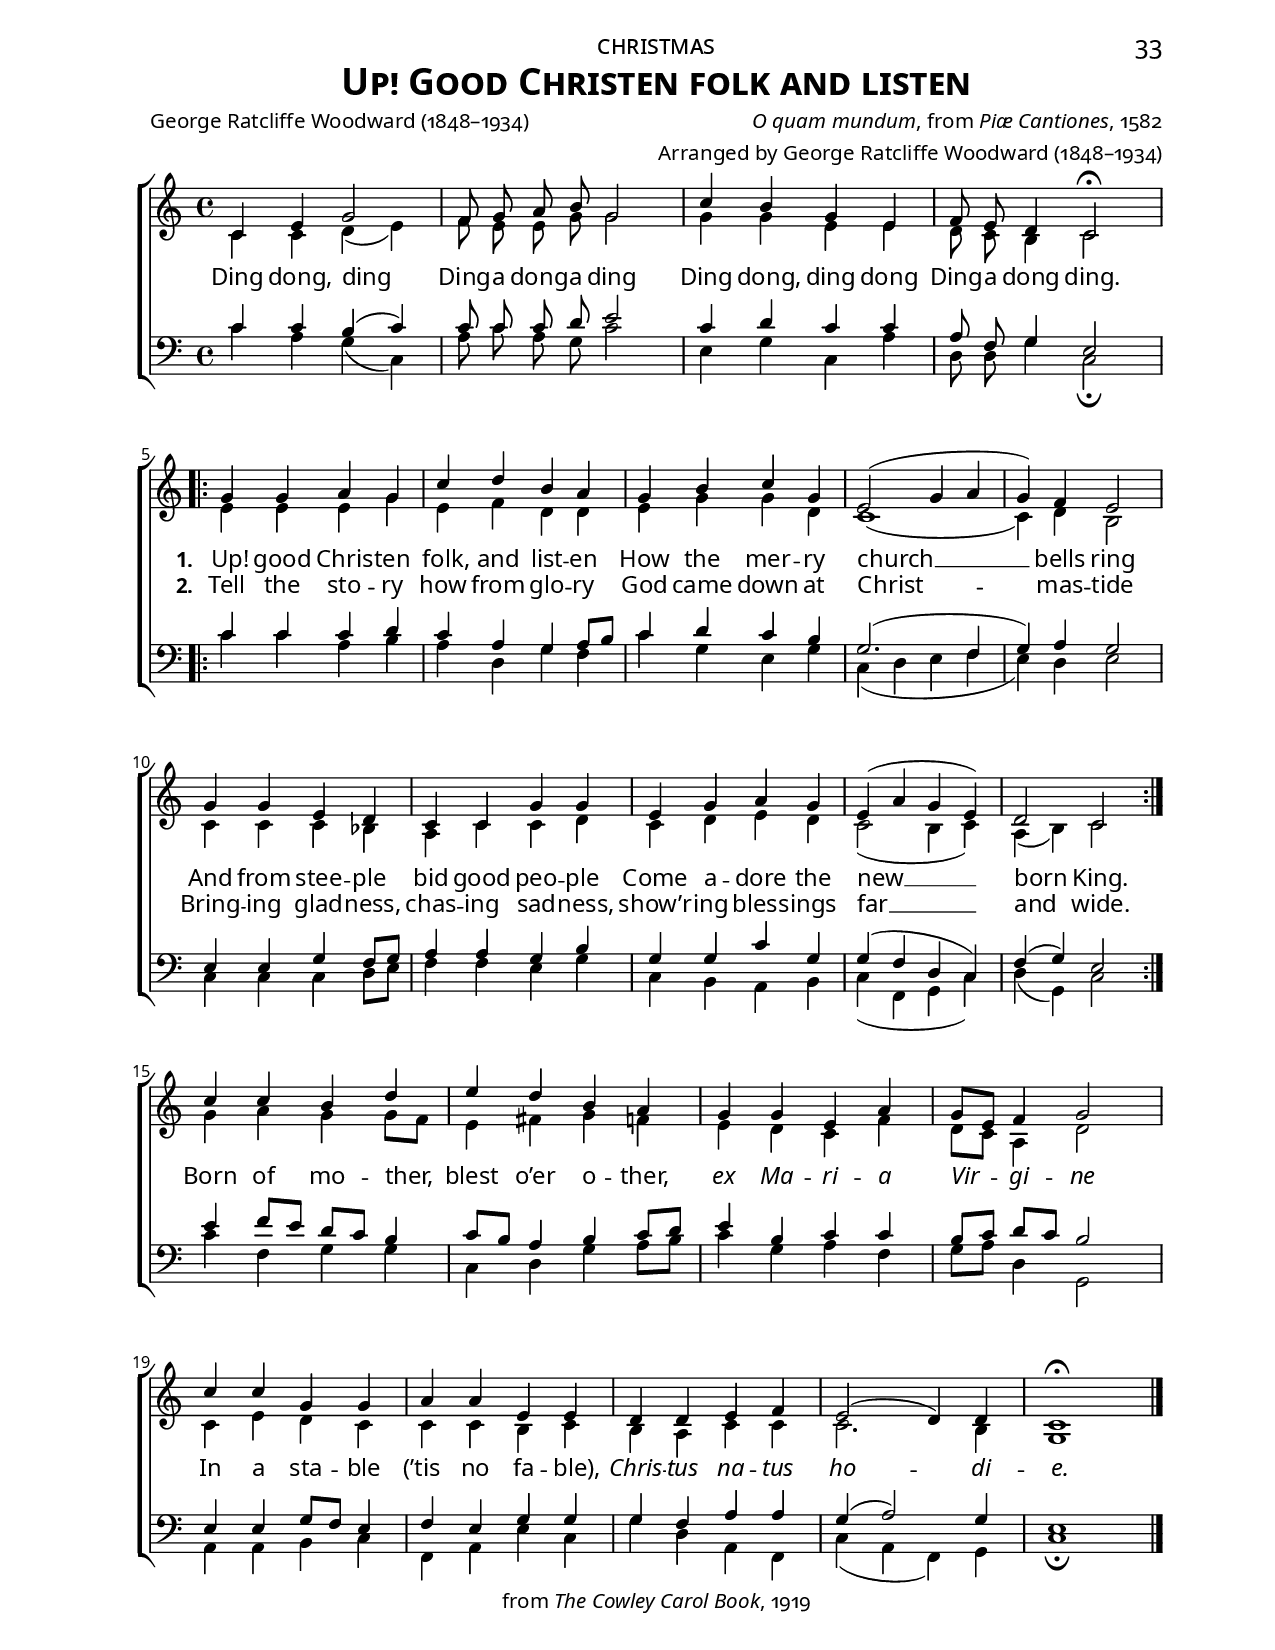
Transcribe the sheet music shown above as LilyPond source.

\version "2.14.2"
\include "util.ly"
 \header {
  title = \markup{\override #'(font-name . "Garamond Premier Pro Semibold"){ \abs-fontsize #18 \smallCapsOldStyle"Up! Good Christen folk and listen"}}
  poet = \markup\oldStyleNum"George Ratcliffe Woodward (1848–1934)"
  composer = \markup \concat{ \italic "O quam mundum" ", from " \italic "Piæ Cantiones" \oldStyleNum", 1582"}
  arranger = \markup\oldStyleNum"Arranged by George Ratcliffe Woodward (1848–1934)"
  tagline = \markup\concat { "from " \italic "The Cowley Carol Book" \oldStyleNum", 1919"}
}
\paper {
  %print-all-headers = ##t
  paper-height = 11\in
  paper-width = 8.5\in
  indent = 0\in
  %system-system-spacing = #'((basic-distance . 10) (padding . 0))
  system-system-spacing =
    #'((basic-distance . 0)
       (minimum-distance . 0)
       (padding . -5.35)
       (stretchability . 100))
  ragged-last-bottom = ##f
  ragged-bottom = ##f
  two-sided = ##t
  inner-margin = 1\in
  outer-margin = 0.75\in
  top-margin = 0.26\in
  bottom-margin = 0.25\in
  first-page-number = #033
  print-first-page-number = ##t
  headerLine = \markup{\override #'(font-name . "Garamond Premier Pro") \smallCapsOldStyle"christmas"}
  oddHeaderMarkup = \markup\fill-line{
     \override #'(font-name . "Garamond Premier Pro")\abs-fontsize #12.5
     \combine 
        \fill-line{"" \on-the-fly #print-page-number-check-first
        \oldStylePageNum""
        }
        \fill-line{\headerLine}
  }
  evenHeaderMarkup = \markup {
     \override #'(font-name . "Garamond Premier Pro")\abs-fontsize #12.5
     \combine
        \on-the-fly #print-page-number-check-first
        \oldStylePageNum""
        \fill-line{\headerLine}
  }
}
#(set-global-staff-size 18) \paper{ #(define fonts (make-pango-font-tree "Garamond Premier Pro" "Garamond Premier Pro" "Garamond Premier Pro" (/ 18 20))) }
global = {
  \key c \major
  \time 4/4
  \autoBeamOff
}

sopMusic = \relative c' {
  c4 e g2 |
  f8 g a b g2 |
  c4 b g e |
  f8 e d4 c2\fermata \break
  \repeat volta 2 {
    g'4 g a g |
    
    c d b a |
    g b c g |
    e2( g4 a |
    g) f e2 |
    g4 g e d |
    c c g' g |
    
    e g a g |
    e( a g e) |
    d2 c |
  } \break
  c'4 c b d |
  e d b a |
  g g e a |
  
  g8[ e] f4 g2 |
  c4 c g g |
  a a e e |
  d d e f |
  e2( d4) d |
  c1\fermata \bar "|."
}
sopWords = \lyricmode {
  
}

altoMusic = \relative c' {
  c4 c d( e) |
  f8 e e g g2 |
  g4 g e e |
  d8 c b4 c2 |
  e4 e e g |
  
  e f d d |
  e g g d |
  c1( |
  c4) d b2 |
  c4 c c bes |
  a c c d |
  
  c d e d |
  c2( b4 c) |
  a( b) c2 |
  g'4 a g g8[ f] |
  e4 fis g f |
  e d c f |
  
  d8[ c] a4 d2 |
  c4 e d c |
  c c b c |
  b a c c |
  c2. b4 |
  g1 \bar "|."
}
altoWords = \lyricmode {
  \dropLyricsV
  Ding dong, ding
  Ding -- a dong -- a ding
  Ding dong, ding dong
  Ding -- a dong ding.
  
  \set stanza = #"1. "
  Up! good Chris -- ten folk, and list -- en
  How the mer -- ry church __ bells ring
  And from stee -- ple bid good peo -- ple
  Come a -- dore the new __ born King.
  
  \raiseLyrics
  Born of mo -- ther, blest o’er o -- ther,
  \markup\italic ex \markup\italic Ma -- \markup\italic ri -- \markup\italic a
  \markup\italic Vir -- \markup\italic gi -- \markup\italic ne
  In a sta -- ble "(’tis" no fa -- ble),
  \markup\italic Chris -- \markup\italic tus \markup\italic na -- \markup\italic tus \markup\italic ho -- \markup\italic di -- \markup\italic e.
}
altoWordsII = \lyricmode {
  \dropLyricsV
%\markup\italic 
  \repeat unfold 16 {\skip1}
  \set stanza = #"2. "
  Tell the sto -- ry how from glo -- ry
  God came down at Christ -- mas -- tide
  Bring -- ing glad -- ness, chas -- ing sad -- ness,
  show’r -- ing bless -- ings far __ and wide.
}
altoWordsIII = \lyricmode {
  \set stanza = #"3. "
  \set ignoreMelismata = ##t
}
altoWordsIV = \lyricmode {
  \set stanza = #"4. "
  \set ignoreMelismata = ##t
}
altoWordsV = \lyricmode {
  \set stanza = #"5. "
  \set ignoreMelismata = ##t
}
altoWordsVI = \lyricmode {
  \set stanza = #"6. "
  \set ignoreMelismata = ##t
}
tenorMusic = \relative c' {
  c4 c b( c) |
  c8 c c d e2 |
  c4 d c c |
  a8 f g4 e2 |
  c'4 c c d |
  
  c a g a8[ b] |
  c4 d c b |
  g2.( f4 |
  g) a g2 |
  e4 e g f8[ g] |
  a4 a g b |
  
  g g c g |
  g( f d c) |
  f( g) e2 |
  e'4 f8[ e] d[ c] b4 |
  c8[ b] a4 b c8[ d] |
  e4 b c c |
  
  b8[ c] d[ c] b2 |
  e,4 e g8[ f] e4 |
  f e g g |
  g f a a |
  g( a2) g4 |
  e1 \bar "|."
}
tenorWords = \lyricmode {

}

bassMusic = \relative c {
  c'4 a g( c,) |
  a'8 c a g c2 |
  e,4 g c, a' |
  d,8 d g4 c,2\fermata |
  c'4 c a b |
  
  a d, g f |
  c' g e g |
  c,( d e f |
  e) d e2 |
  c4 c c d8[ e] |
  f4 f e g |
  
  c, b a b |
  c( f, g c) |
  d( g,) c2 |
  c'4 f, g g |
  c, d g a8[ b] |
  c4 g a f |
  
  g8[ a] d,4 g,2 |
  a4 a b c |
  f, a e' c |
  g' d a f |
  c'( a f) g |
  c1\fermata \bar "|."
}
bassWords = \lyricmode {

}

pianoRH = \relative c' {
  
}
pianoLH = \relative c' {
  
}

\score {
  <<
   \new ChoirStaff <<
    \new Staff = women <<
      \new Voice = "sopranos" { \voiceOne << \global \sopMusic >> }
      \new Voice = "altos" { \voiceTwo << \global \altoMusic >> }
    >>
    \new Lyrics \with { alignAboveContext = #"women" \override VerticalAxisGroup #'nonstaff-relatedstaff-spacing = #'((basic-distance . 1))} \lyricsto "sopranos" \sopWords
    \new Lyrics = "altosVI"  \with { alignBelowContext = #"women" } \lyricsto "altos" \altoWordsVI
    \new Lyrics = "altosV"  \with { alignBelowContext = #"women" } \lyricsto "altos" \altoWordsV
    \new Lyrics = "altosIV"  \with { alignBelowContext = #"women" } \lyricsto "altos" \altoWordsIV
    \new Lyrics = "altosIII"  \with { alignBelowContext = #"women" } \lyricsto "altos" \altoWordsIII
    \new Lyrics = "altosII"  \with { alignBelowContext = #"women" } \lyricsto "altos" \altoWordsII
    \new Lyrics = "altos"  \with { alignBelowContext = #"women" } \lyricsto "altos" \altoWords
   \new Staff = men <<
      \clef bass
      \new Voice = "tenors" { \voiceOne << \global \tenorMusic >> }
      \new Voice = "basses" { \voiceTwo << \global \bassMusic >> }
    >>
    \new Lyrics \with { alignAboveContext = #"men" \override VerticalAxisGroup #'nonstaff-relatedstaff-spacing = #'((basic-distance . 1)) } \lyricsto "tenors" \tenorWords
    \new Lyrics \with { alignBelowContext = #"men" \override VerticalAxisGroup #'nonstaff-relatedstaff-spacing = #'((basic-distance . 1)) } \lyricsto "basses" \bassWords
  >>
%    \new PianoStaff << \new Staff { \new Voice { \pianoRH } } \new Staff { \clef "bass" \pianoLH } >>
  >>
  \layout {
  \context {
    \Lyrics
    \override LyricText #'font-size = #1.3
  }
    \context {
      \Score
      %\override SpacingSpanner #'base-shortest-duration = #(ly:make-moment 1 8)
      %\override SpacingSpanner #'common-shortest-duration = #(ly:make-moment 1 4)
    }
    \context {
      % Remove all empty staves
      % \Staff \RemoveEmptyStaves \override VerticalAxisGroup #'remove-first = ##t
    }
    \context {
      \Lyrics
      \override LyricText #'X-offset = #center-on-word
    }
  }
}

